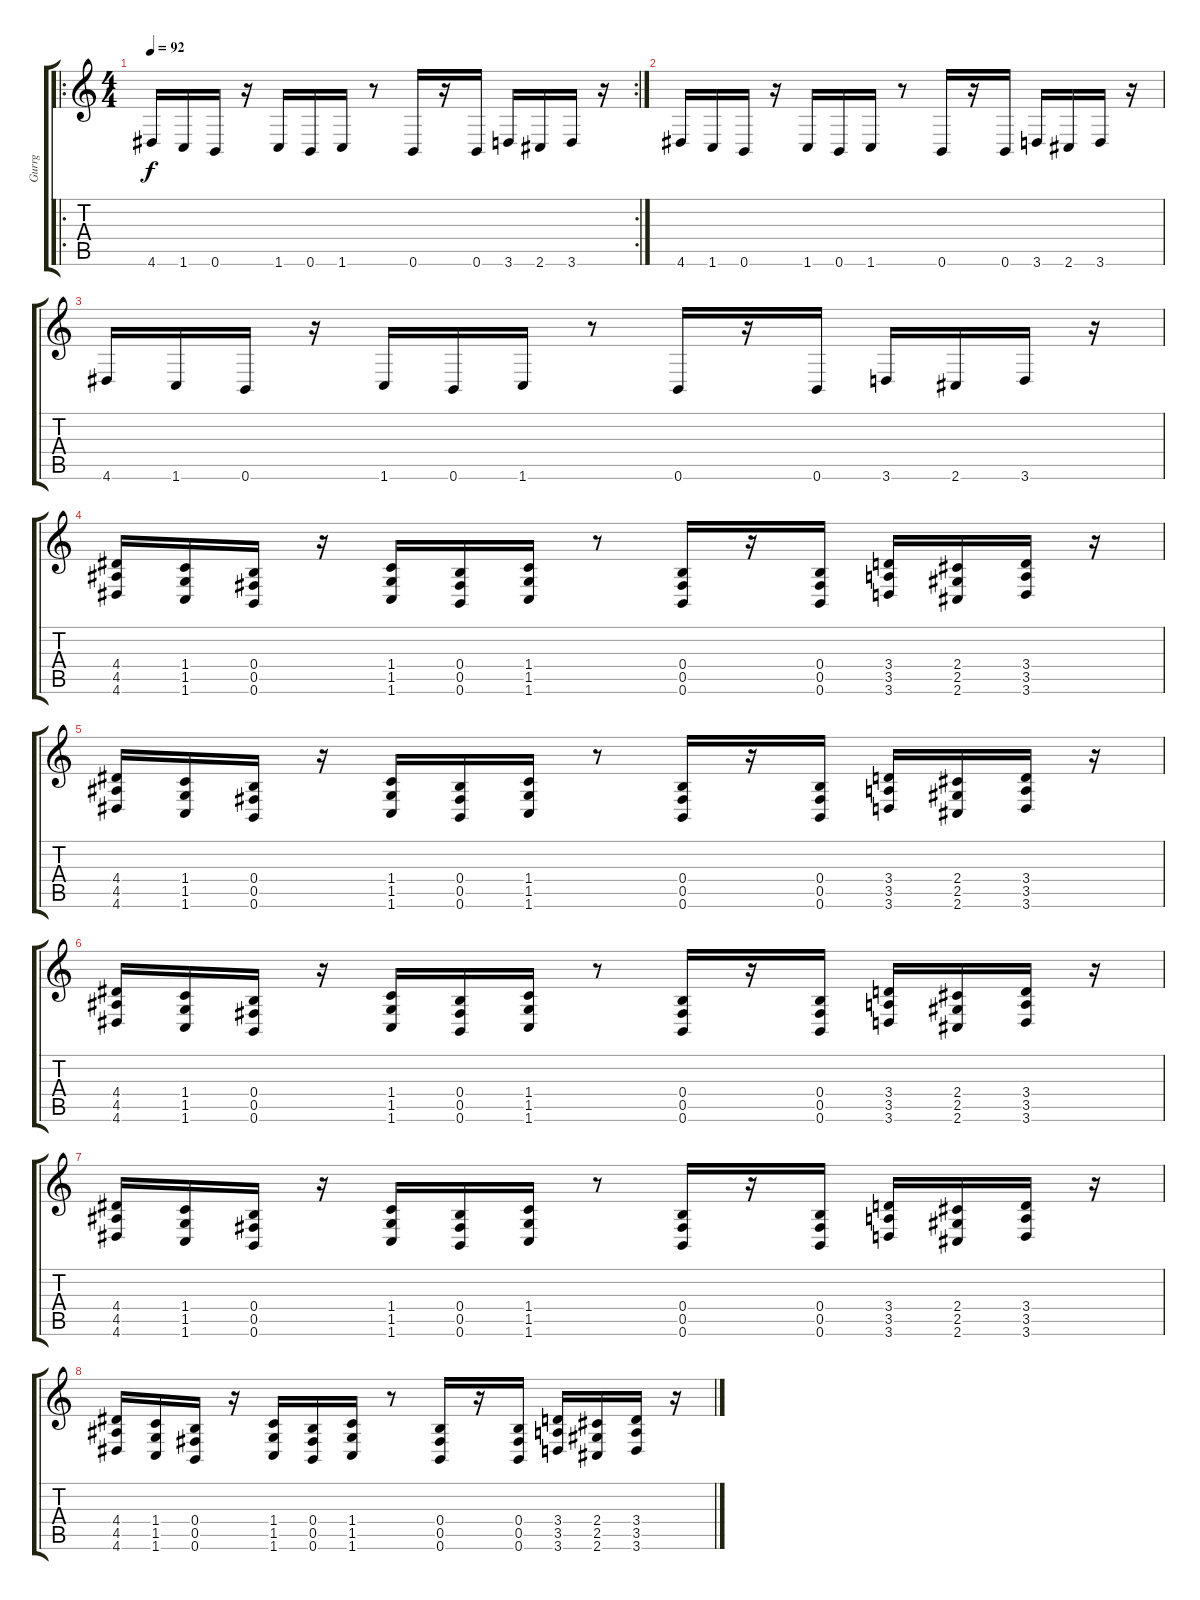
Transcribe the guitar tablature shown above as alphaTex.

\track ("Gurrg" "Gurrg") {instrument overdrivenguitar}
\staff {score tabs}
\tuning (Db4 Ab3 E3 B2 Gb2 B1) {hide}
\ro
\rc 2
\ts (4 4)
\tempo 92
\clef g2
\ks c
4.6.16{dy f instrument overdrivenguitar} 1.6.16 0.6.16 r.16 1.6.16 0.6.16 1.6.16 r.8 0.6.16 r.16 0.6.16 3.6.16 2.6.16 3.6.16 r.16 |
4.6.16 1.6.16 0.6.16 r.16 1.6.16 0.6.16 1.6.16 r.8 0.6.16 r.16 0.6.16 3.6.16 2.6.16 3.6.16 r.16 |
4.6.16 1.6.16 0.6.16 r.16 1.6.16 0.6.16 1.6.16 r.8 0.6.16 r.16 0.6.16 3.6.16 2.6.16 3.6.16 r.16 |
(4.4 4.5 4.6).16 (1.4 1.5 1.6).16 (0.4 0.5 0.6).16 r.16 (1.4 1.5 1.6).16 (0.4 0.5 0.6).16 (1.4 1.5 1.6).16 r.8 (0.4 0.5 0.6).16 r.16 (0.4 0.5 0.6).16 (3.4 3.5 3.6).16 (2.4 2.5 2.6).16 (3.4 3.5 3.6).16 r.16 |
(4.4 4.5 4.6).16 (1.4 1.5 1.6).16 (0.4 0.5 0.6).16 r.16 (1.4 1.5 1.6).16 (0.4 0.5 0.6).16 (1.4 1.5 1.6).16 r.8 (0.4 0.5 0.6).16 r.16 (0.4 0.5 0.6).16 (3.4 3.5 3.6).16 (2.4 2.5 2.6).16 (3.4 3.5 3.6).16 r.16 |
(4.4 4.5 4.6).16 (1.4 1.5 1.6).16 (0.4 0.5 0.6).16 r.16 (1.4 1.5 1.6).16 (0.4 0.5 0.6).16 (1.4 1.5 1.6).16 r.8 (0.4 0.5 0.6).16 r.16 (0.4 0.5 0.6).16 (3.4 3.5 3.6).16 (2.4 2.5 2.6).16 (3.4 3.5 3.6).16 r.16 |
(4.4 4.5 4.6).16 (1.4 1.5 1.6).16 (0.4 0.5 0.6).16 r.16 (1.4 1.5 1.6).16 (0.4 0.5 0.6).16 (1.4 1.5 1.6).16 r.8 (0.4 0.5 0.6).16 r.16 (0.4 0.5 0.6).16 (3.4 3.5 3.6).16 (2.4 2.5 2.6).16 (3.4 3.5 3.6).16 r.16 |
(4.4 4.5 4.6).16 (1.4 1.5 1.6).16 (0.4 0.5 0.6).16 r.16 (1.4 1.5 1.6).16 (0.4 0.5 0.6).16 (1.4 1.5 1.6).16 r.8 (0.4 0.5 0.6).16 r.16 (0.4 0.5 0.6).16 (3.4 3.5 3.6).16 (2.4 2.5 2.6).16 (3.4 3.5 3.6).16 r.16
